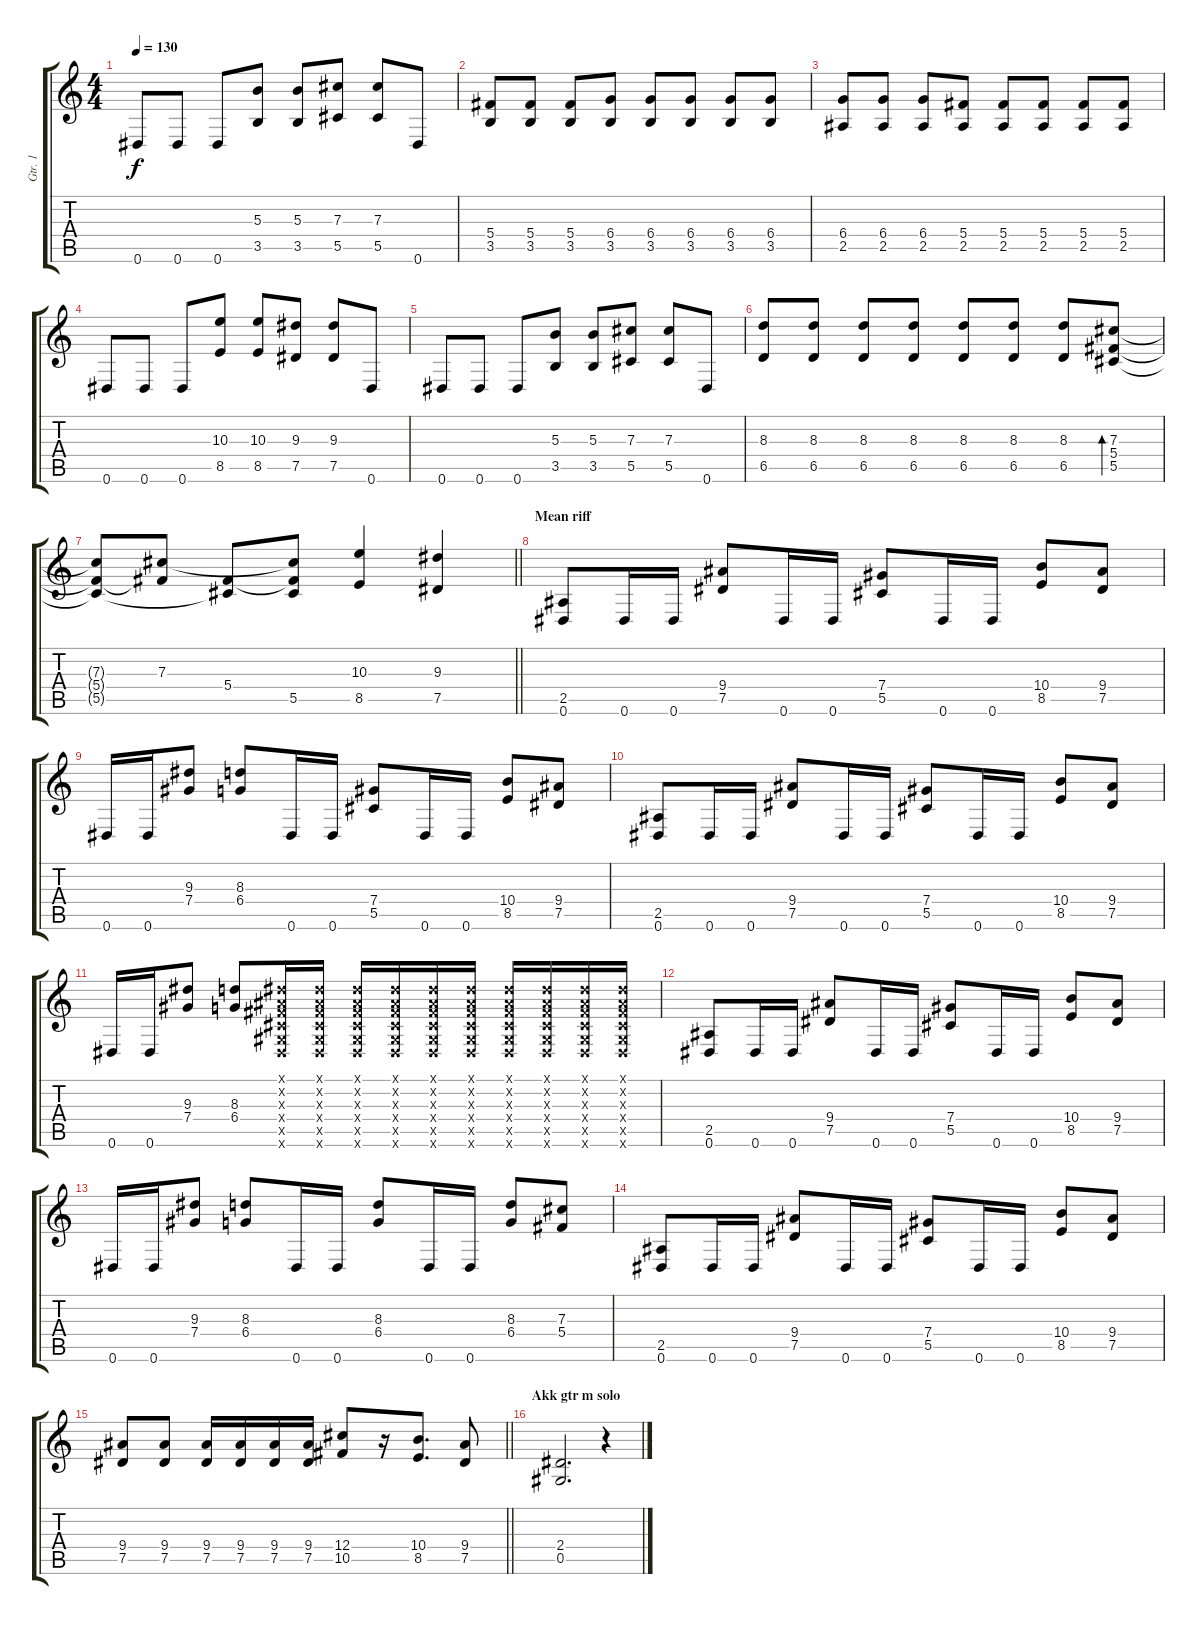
\track ("Gtr. 1" "Gtr. 1") {instrument distortionguitar}
\staff {score tabs}
\tuning (Eb4 Bb3 Gb3 Db3 Ab2 Eb2) {hide}
\ts (4 4)
\tempo 130
\clef g2
\ks c
0.6.8{dy f} 0.6.8 0.6.8 (5.3 3.5).8 (5.3 3.5).8 (7.3 5.5).8 (7.3 5.5).8 0.6.8 |
(5.4 3.5).8 (5.4 3.5).8 (5.4 3.5).8 (6.4 3.5).8 (6.4 3.5).8 (6.4 3.5).8 (6.4 3.5).8 (6.4 3.5).8 |
(6.4 2.5).8 (6.4 2.5).8 (6.4 2.5).8 (5.4 2.5).8 (5.4 2.5).8 (5.4 2.5).8 (5.4 2.5).8 (5.4 2.5).8 |
0.6.8 0.6.8 0.6.8 (10.3 8.5).8 (10.3 8.5).8 (9.3 7.5).8 (9.3 7.5).8 0.6.8 |
0.6.8 0.6.8 0.6.8 (5.3 3.5).8 (5.3 3.5).8 (7.3 5.5).8 (7.3 5.5).8 0.6.8 |
(8.3 6.5).8 (8.3 6.5).8 (8.3 6.5).8 (8.3 6.5).8 (8.3 6.5).8 (8.3 6.5).8 (8.3 6.5).8 (7.3 5.4 5.5).8{bd 240} |
\barLineRight lightlight
(7.3{t} 5.4{t} 5.5{t}).8 (7.3 5.4{t}).8 (5.4 5.5{t}).8 (7.3{t} 5.4{t} 5.5).8 (10.3 8.5).4 (9.3 7.5).4 |
\section ("" "Mean riff")
(2.5 0.6).8 0.6.16 0.6.16 (9.4 7.5).8 0.6.16 0.6.16 (7.4 5.5).8 0.6.16 0.6.16 (10.4 8.5).8 (9.4 7.5).8 |
0.6.16 0.6.16 (9.3 7.4).8 (8.3 6.4).8 0.6.16 0.6.16 (7.4 5.5).8 0.6.16 0.6.16 (10.4 8.5).8 (9.4 7.5).8 |
(2.5 0.6).8 0.6.16 0.6.16 (9.4 7.5).8 0.6.16 0.6.16 (7.4 5.5).8 0.6.16 0.6.16 (10.4 8.5).8 (9.4 7.5).8 |
0.6.16 0.6.16 (9.3 7.4).8 (8.3 6.4).8 (0.1{x} 0.2{x} 0.3{x} 0.4{x} 0.5{x} 0.6{x}).16 (0.1{x} 0.2{x} 0.3{x} 0.4{x} 0.5{x} 0.6{x}).16 (0.1{x} 0.2{x} 0.3{x} 0.4{x} 0.5{x} 0.6{x}).16 (0.1{x} 0.2{x} 0.3{x} 0.4{x} 0.5{x} 0.6{x}).16 (0.1{x} 0.2{x} 0.3{x} 0.4{x} 0.5{x} 0.6{x}).16 (0.1{x} 0.2{x} 0.3{x} 0.4{x} 0.5{x} 0.6{x}).16 (0.1{x} 0.2{x} 0.3{x} 0.4{x} 0.5{x} 0.6{x}).16 (0.1{x} 0.2{x} 0.3{x} 0.4{x} 0.5{x} 0.6{x}).16 (0.1{x} 0.2{x} 0.3{x} 0.4{x} 0.5{x} 0.6{x}).16 (0.1{x} 0.2{x} 0.3{x} 0.4{x} 0.5{x} 0.6{x}).16 |
(2.5 0.6).8 0.6.16 0.6.16 (9.4 7.5).8 0.6.16 0.6.16 (7.4 5.5).8 0.6.16 0.6.16 (10.4 8.5).8 (9.4 7.5).8 |
0.6.16 0.6.16 (9.3 7.4).8 (8.3 6.4).8 0.6.16 0.6.16 (8.3 6.4).8 0.6.16 0.6.16 (8.3 6.4).8 (7.3 5.4).8 |
(2.5 0.6).8 0.6.16 0.6.16 (9.4 7.5).8 0.6.16 0.6.16 (7.4 5.5).8 0.6.16 0.6.16 (10.4 8.5).8 (9.4 7.5).8 |
\barLineRight lightlight
(9.4 7.5).8 (9.4 7.5).8 (9.4 7.5).16 (9.4 7.5).16 (9.4 7.5).16 (9.4 7.5).16 (12.4 10.5).8 r.16 (10.4 8.5).8{d} (9.4 7.5).8 |
\section ("" "Akk gtr m solo")
(2.4 0.5).2{d} r.4
